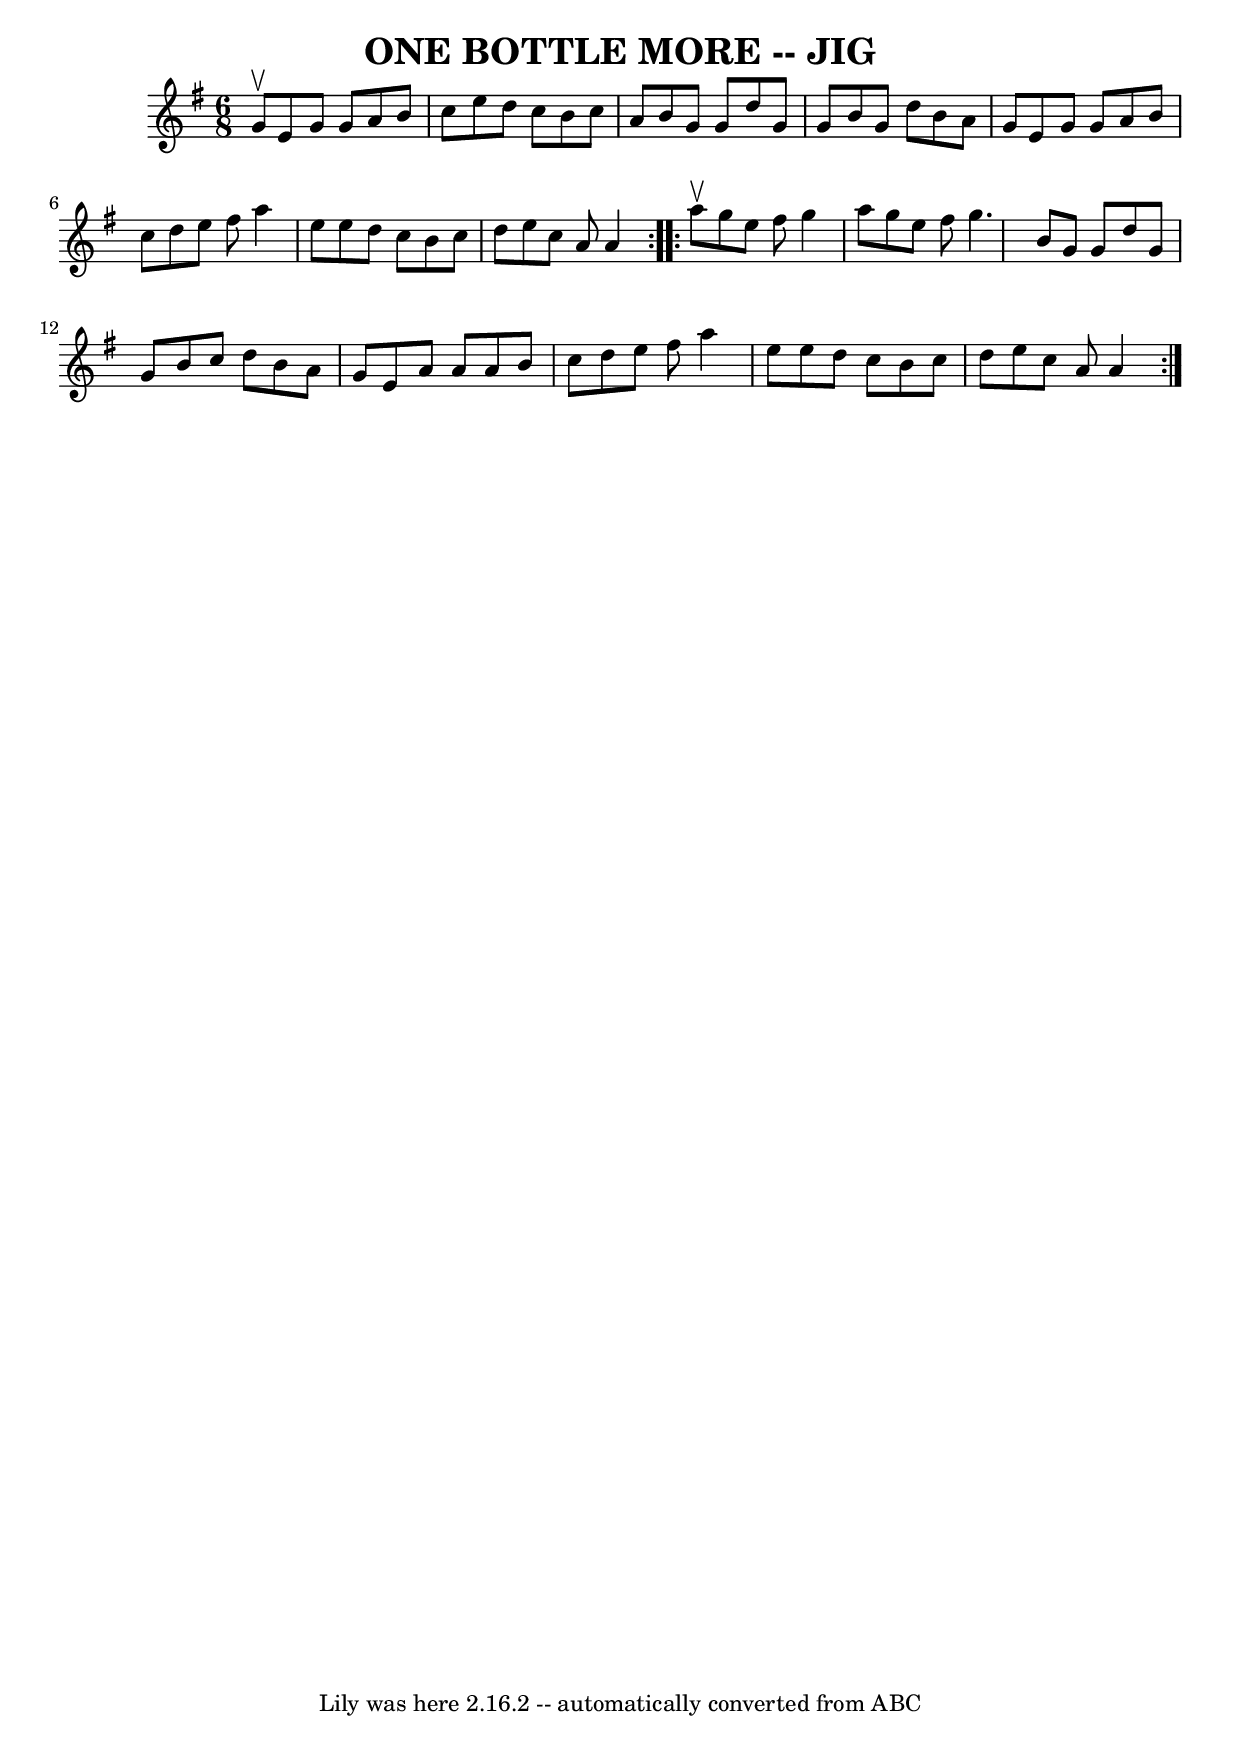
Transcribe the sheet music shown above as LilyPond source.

\version "2.16.2"
\include "Mammoth.ily"
\header {
  %% book = "Ryan's Mammoth Collection of Fiddle Tunes"
 crossRefNumber = "1"
 footnotes = ""
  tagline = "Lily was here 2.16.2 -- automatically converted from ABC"
  title = "ONE BOTTLE MORE -- JIG"

}
voicedefault =  {



  \repeat volta 2 {

    \time 6/8 
    \key a \dorian g'8^\upbow        |
 e'8 g'8 g'8 a'8 b'8 c''8     |
 e''8 d''8 c''8 b'8 c''8 a'8     |
 b'8 g'8 g'8 d''8 g'8 g'8    |
 b'8 g'8 d''8 b'8 a'8 g'8         |
 e'8 g'8 g'8 a'8 b'8 c''8     |
 d''8 e''8 fs''8 a''4 e''8    |
 e''8 d''8 c''8 b'8 c''8 d''8     |
 e''8 c''8 a'8 a'4    

  }     
  \repeat volta 2 { a''8^\upbow        |
 g''8 e''8 fs''8 g''4 a''8     |
 g''8 e''8 fs''8 g''4.    |
 b'8 g'8 g'8 d''8 g'8 g'8     |
 b'8 c''8 d''8 b'8 a'8 g'8         |
 e'8 a'8 a'8 a'8 b'8 c''8     |
 d''8 e''8 fs''8 a''4 e''8    |
 e''8 d''8 c''8 b'8 c''8 d''8     |
 e''8 c''8 a'8 a'4    
  }   

}

\score{
  <<

    \context Staff="default"
    {
      \voicedefault 
      
    }

  >>
  \layout {
    
  }
  \midi {
  }

}
